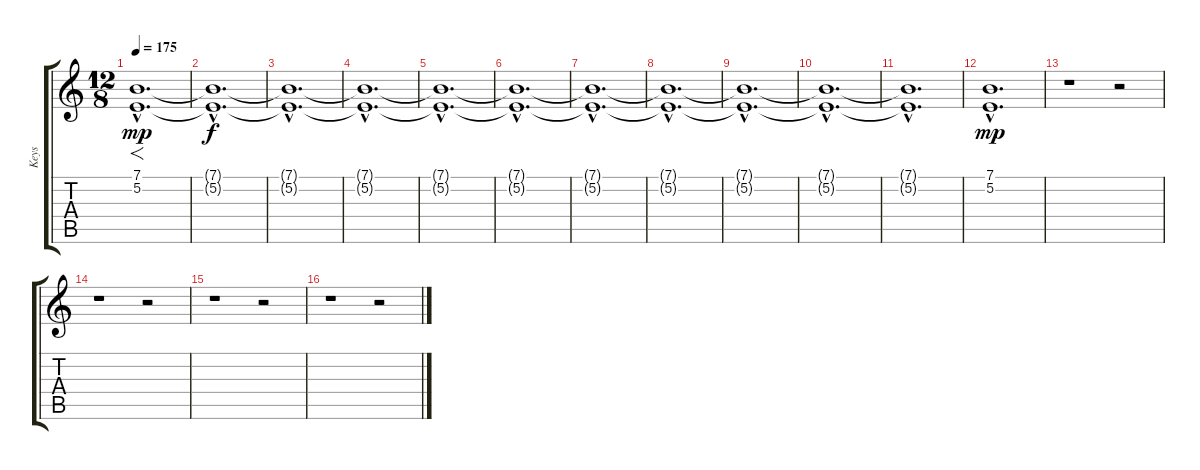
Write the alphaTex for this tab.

\track ("Keys" "Keys") {instrument synthstrings1}
\staff {score tabs}
\tuning (E4 B3 G3 D3 A2 E2) {hide}
\ts (12 8)
\tempo 175
\clef g2
\ks c
(7.1{hac} 5.2{hac}).1{f d dy mp instrument synthstrings1} |
(7.1{hac t} 5.2{hac t}).1{d dy f} |
(7.1{hac t} 5.2{hac t}).1{d} |
(7.1{hac t} 5.2{hac t}).1{d} |
(7.1{hac t} 5.2{hac t}).1{d} |
(7.1{hac t} 5.2{hac t}).1{d} |
(7.1{hac t} 5.2{hac t}).1{d} |
(7.1{hac t} 5.2{hac t}).1{d} |
(7.1{hac t} 5.2{hac t}).1{d} |
(7.1{hac t} 5.2{hac t}).1{d} |
(7.1{hac t} 5.2{hac t}).1{d} |
(7.1{hac} 5.2{hac}).1{d dy mp} |
r.1 r.2 |
r.1 r.2 |
r.1 r.2 |
r.1 r.2
